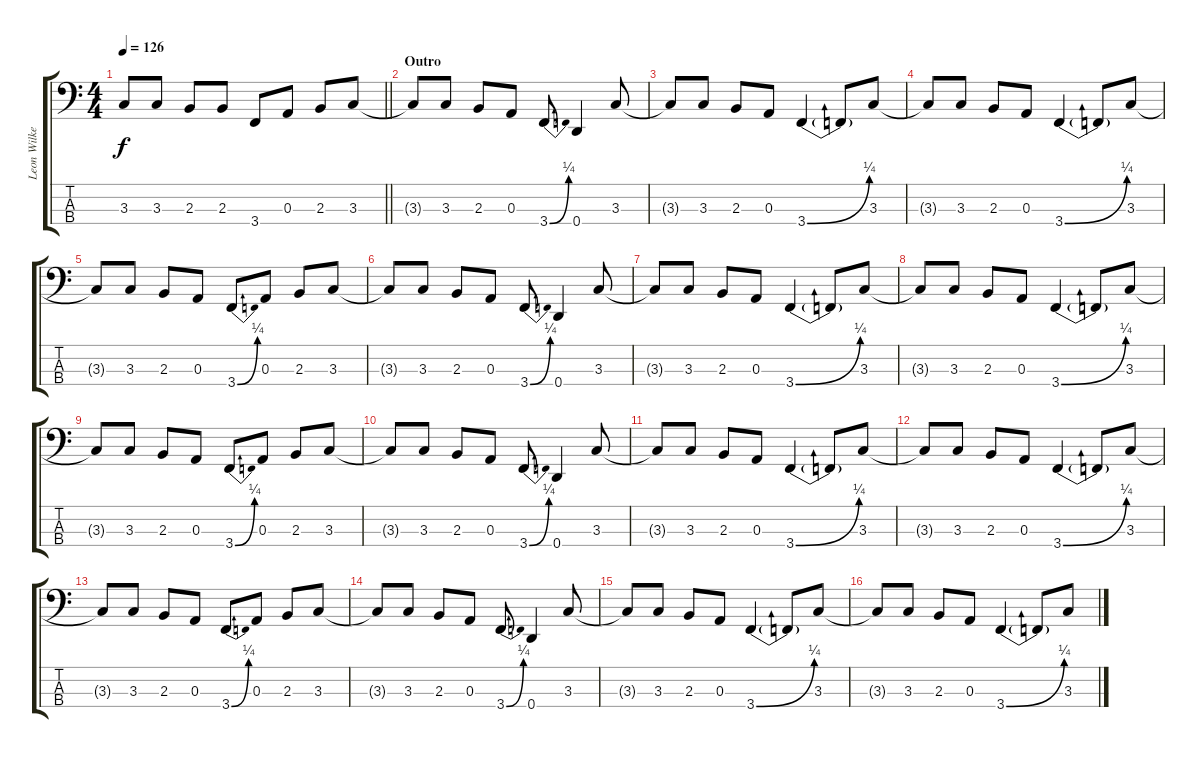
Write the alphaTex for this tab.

\track ("Leon Wilkeson - Bass Guitar" "Leon Wilke") {instrument electricbasspick}
\staff {score tabs}
\tuning (G2 D2 A1 D1) {hide}
\ts (4 4)
\tempo 126
\clef f4
\barLineRight lightlight
\ks c
3.3.8{dy f} 3.3.8 2.3.8 2.3.8 3.4.8 0.3.8 2.3.8 3.3.8 |
\section ("" "Outro")
3.3{t}.8 3.3.8 2.3.8 0.3.8 3.4{be (bend 0 0 60 1)}.8 0.4.4 3.3.8 |
3.3{t}.8 3.3.8 2.3.8 0.3.8 3.4{be (bend 0 0 60 1)}.4 3.4{t}.8 3.3.8 |
3.3{t}.8 3.3.8 2.3.8 0.3.8 3.4{be (bend 0 0 60 1)}.4 3.4{t}.8 3.3.8 |
3.3{t}.8 3.3.8 2.3.8 0.3.8 3.4{be (bend 0 0 60 1)}.8 0.3.8 2.3.8 3.3.8 |
3.3{t}.8 3.3.8 2.3.8 0.3.8 3.4{be (bend 0 0 60 1)}.8 0.4.4 3.3.8 |
3.3{t}.8 3.3.8 2.3.8 0.3.8 3.4{be (bend 0 0 60 1)}.4 3.4{t}.8 3.3.8 |
3.3{t}.8 3.3.8 2.3.8 0.3.8 3.4{be (bend 0 0 60 1)}.4 3.4{t}.8 3.3.8 |
3.3{t}.8 3.3.8 2.3.8 0.3.8 3.4{be (bend 0 0 60 1)}.8 0.3.8 2.3.8 3.3.8 |
3.3{t}.8 3.3.8 2.3.8 0.3.8 3.4{be (bend 0 0 60 1)}.8 0.4.4 3.3.8 |
3.3{t}.8 3.3.8 2.3.8 0.3.8 3.4{be (bend 0 0 60 1)}.4 3.4{t}.8 3.3.8 |
3.3{t}.8 3.3.8 2.3.8 0.3.8 3.4{be (bend 0 0 60 1)}.4 3.4{t}.8 3.3.8 |
3.3{t}.8 3.3.8 2.3.8 0.3.8 3.4{be (bend 0 0 60 1)}.8 0.3.8 2.3.8 3.3.8 |
3.3{t}.8 3.3.8 2.3.8 0.3.8 3.4{be (bend 0 0 60 1)}.8 0.4.4 3.3.8 |
3.3{t}.8 3.3.8 2.3.8 0.3.8 3.4{be (bend 0 0 60 1)}.4 3.4{t}.8 3.3.8 |
3.3{t}.8 3.3.8 2.3.8 0.3.8 3.4{be (bend 0 0 60 1)}.4 3.4{t}.8 3.3.8
